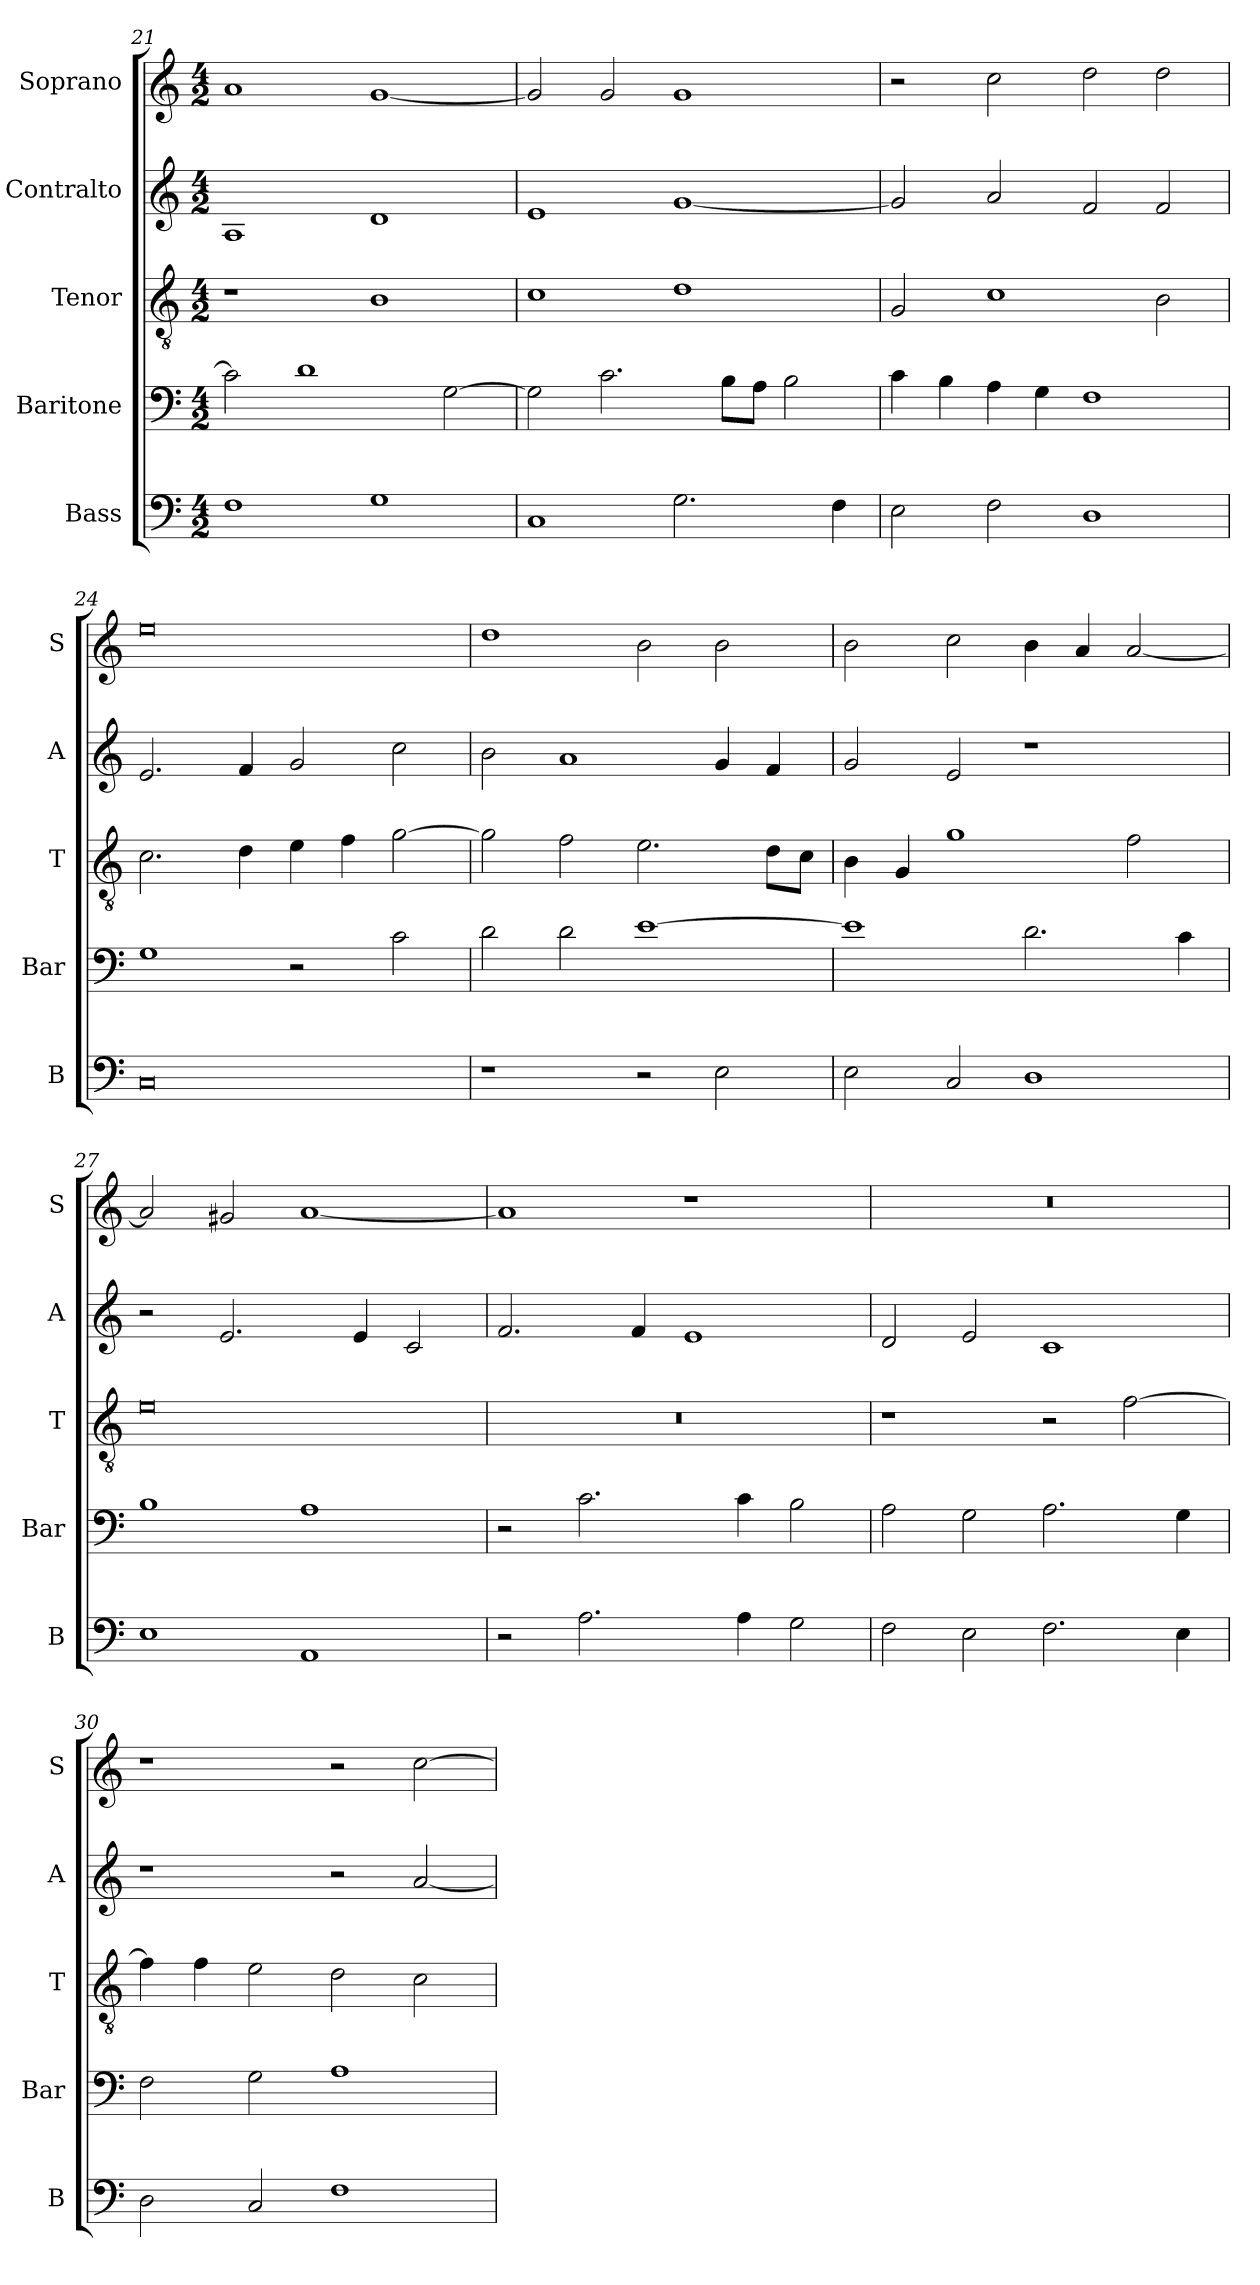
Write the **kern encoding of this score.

**kern	**kern	**kern	**kern	**kern
*part5	*part4	*part3	*part2	*part1
*staff5	*staff4	*staff3	*staff2	*staff1
*I"Bass	*I"Baritone	*I"Tenor	*I"Contralto	*I"Soprano
*I'B	*I'Bar	*I'T	*I'A	*I'S
*clefF4	*clefF4	*clefGv2	*clefG2	*clefG2
*k[]	*k[]	*k[]	*k[]	*k[]
*A:aeo	*A:aeo	*A:aeo	*A:aeo	*A:aeo
*M4/2	*M4/2	*M4/2	*M4/2	*M4/2
=21	=21	=21	=21	=21
1F	2c]	1r	1A	1a
.	1d	.	.	.
1G	.	1B	1d	[1g
.	[2G	.	.	.
=22	=22	=22	=22	=22
1C	2G]	1c	1e	2g]
.	2.c	.	.	2g
2.G	.	1d	[1g	1g
.	8B\L	.	.	.
.	8A\J	.	.	.
.	2B	.	.	.
4F	.	.	.	.
=23	=23	=23	=23	=23
2E	4c	2G	2g]	2r
.	4B	.	.	.
2F	4A	1c	2a	2cc
.	4G	.	.	.
1D	1F	.	2f	2dd
.	.	2B	2f	2dd
=24	=24	=24	=24	=24
0C	1G	2.c	2.e	0ee
.	.	4d	4f	.
.	2r	4e	2g	.
.	.	4f	.	.
.	2c	[2g	2cc	.
=25	=25	=25	=25	=25
1r	2d	2g]	2b	1dd
.	2d	2f	1a	.
2r	[1e	2.e	.	2b
2E	.	.	4g	2b
.	.	8d\L	4f	.
.	.	8c\J	.	.
=26	=26	=26	=26	=26
2E	1e]	4B	2g	2b
.	.	4G	.	.
2C	.	1g	2e	2cc
1D	2.d	.	1r	4b
.	.	.	.	4a
.	.	2f	.	[2a
.	4c	.	.	.
=27	=27	=27	=27	=27
1E	1B	0e	2r	2a]
.	.	.	2.e	2g#X
1AA	1A	.	.	[1a
.	.	.	4e	.
.	.	.	2c	.
=28	=28	=28	=28	=28
2r	2r	0r	2.f	1a]
2.A	2.c	.	.	.
.	.	.	4f	.
.	.	.	1e	1r
4A	4c	.	.	.
2G	2B	.	.	.
=29	=29	=29	=29	=29
2F	2A	1r	2d	0r
2E	2G	.	2e	.
2.F	2.A	2r	1c	.
.	.	[2f	.	.
4E	4G	.	.	.
=30	=30	=30	=30	=30
2D	2F	4f]	1r	1r
.	.	4f	.	.
2C	2G	2e	.	.
1F	1A	2d	2r	2r
.	.	2c	[2a	[2cc
=	=	=	=	=
*-	*-	*-	*-	*-
